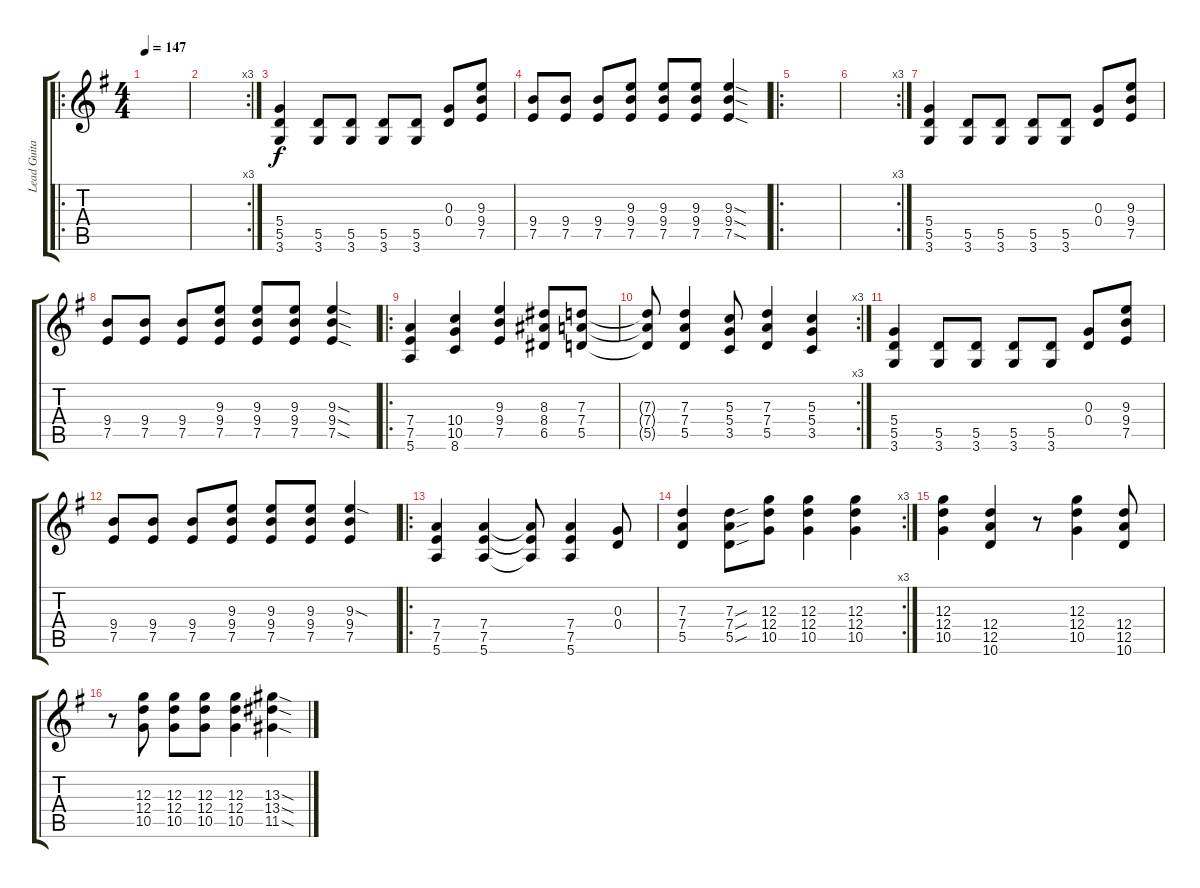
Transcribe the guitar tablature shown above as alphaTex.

\track ("Lead Guitar (Noodles)" "Lead Guita") {instrument distortionguitar}
\staff {score tabs}
\tuning (E4 B3 G3 D3 A2 E2) {hide}
\ro
\ts (4 4)
\tempo 147
\clef g2
\ks g
|
\rc 3
|
(5.4 5.5 3.6).4 (5.5 3.6).8 (5.5 3.6).8 (5.5 3.6).8 (5.5 3.6).8 (0.3 0.4).8 (9.3 9.4 7.5).8 |
(9.4 7.5).8 (9.4 7.5).8 (9.4 7.5).8 (9.3 9.4 7.5).8 (9.3 9.4 7.5).8 (9.3 9.4 7.5).8 (9.3{sod} 9.4{sod} 7.5{sod}).4 |
\ro
|
\rc 3
|
(5.4 5.5 3.6).4 (5.5 3.6).8 (5.5 3.6).8 (5.5 3.6).8 (5.5 3.6).8 (0.3 0.4).8 (9.3 9.4 7.5).8 |
(9.4 7.5).8 (9.4 7.5).8 (9.4 7.5).8 (9.3 9.4 7.5).8 (9.3 9.4 7.5).8 (9.3 9.4 7.5).8 (9.3{sod} 9.4{sod} 7.5{sod}).4 |
\ro
(7.4 7.5 5.6).4 (10.4 10.5 8.6).4 (9.3 9.4 7.5).4 (8.3 8.4 6.5).8 (7.3 7.4 5.5).8 |
\rc 3
(7.3{t} 7.4{t} 5.5{t}).8 (7.3 7.4 5.5).4 (5.3 5.4 3.5).8 (7.3 7.4 5.5).4 (5.3 5.4 3.5).4 |
(5.4 5.5 3.6).4 (5.5 3.6).8 (5.5 3.6).8 (5.5 3.6).8 (5.5 3.6).8 (0.3 0.4).8 (9.3 9.4 7.5).8 |
(9.4 7.5).8 (9.4 7.5).8 (9.4 7.5).8 (9.3 9.4 7.5).8 (9.3 9.4 7.5).8 (9.3 9.4 7.5).8 (9.3{sod} 9.4 7.5).4 |
\ro
(7.4 7.5 5.6).4 (7.4 7.5 5.6).4 (7.4{t} 7.5{t} 5.6{t}).8 (7.4 7.5 5.6).4 (0.3 0.4).8 |
\rc 3
(7.3 7.4 5.5).4 (7.3{sou} 7.4{sou} 5.5{sou}).8 (12.3 12.4 10.5).8 (12.3 12.4 10.5).4 (12.3 12.4 10.5).4 |
(12.3 12.4 10.5).4 (12.4 12.5 10.6).4 r.8 (12.3 12.4 10.5).4 (12.4 12.5 10.6).8 |
r.8 (12.3 12.4 10.5).8 (12.3 12.4 10.5).8 (12.3 12.4 10.5).8 (12.3 12.4 10.5).4 (13.3{sod} 13.4{sod} 11.5{sod}).4
